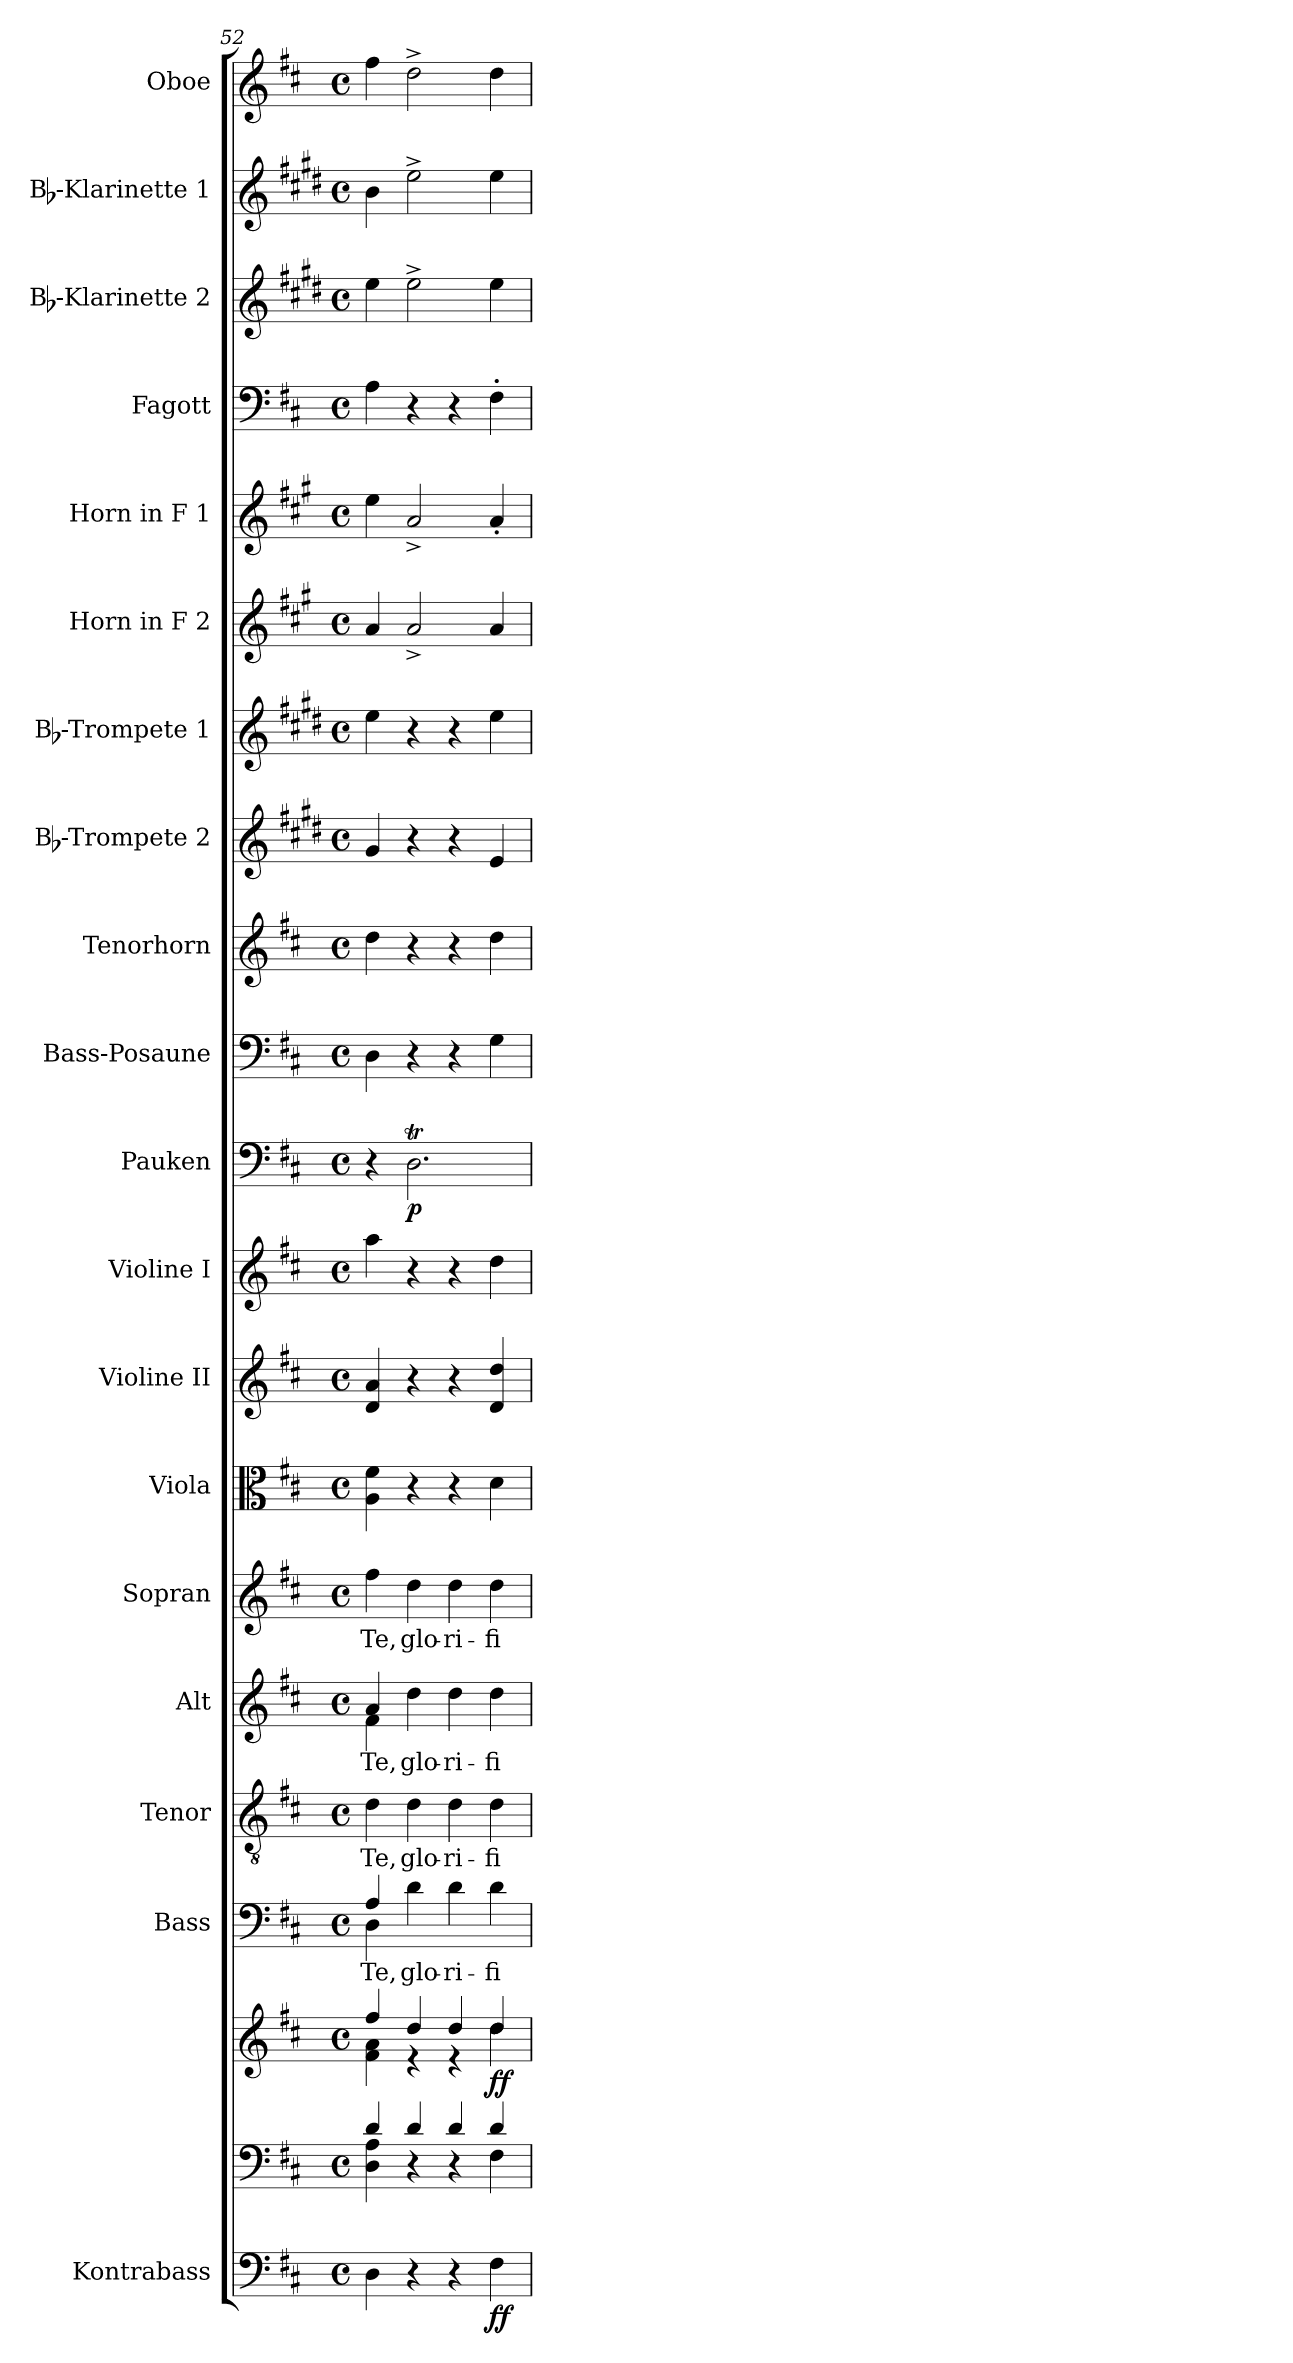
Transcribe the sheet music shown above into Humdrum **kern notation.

**kern	**dynam	**kern	**kern	**dynam	**kern	**text	**kern	**text	**kern	**text	**kern	**text	**kern	**kern	**kern	**kern	**dynam	**kern	**kern	**kern	**kern	**kern	**kern	**kern	**kern	**kern	**kern
*part20	*part20	*part19	*part19	*part19	*part18	*part18	*part17	*part17	*part16	*part16	*part15	*part15	*part14	*part13	*part12	*part11	*part11	*part10	*part9	*part8	*part7	*part6	*part5	*part4	*part3	*part2	*part1
*staff21	*staff21	*staff20	*staff19	*staff19/20	*staff18	*staff18	*staff17	*staff17	*staff16	*staff16	*staff15	*staff15	*staff14	*staff13	*staff12	*staff11	*staff11	*staff10	*staff9	*staff8	*staff7	*staff6	*staff5	*staff4	*staff3	*staff2	*staff1
*I"Kontrabass	*	*	*	*	*I"Bass	*	*I"Tenor	*	*I"Alt	*	*I"Sopran	*	*I"Viola	*I"Violine II	*I"Violine I	*I"Pauken	*	*I"Bass-Posaune	*I"Tenorhorn	*I"Bb-Trompete 2	*I"Bb-Trompete 1	*I"Horn in F 2	*I"Horn in F 1	*I"Fagott	*I"Bb-Klarinette 2	*I"Bb-Klarinette 1	*I"Oboe
*I'Kb.	*	*	*	*	*I'B.	*	*I'T.	*	*I'A.	*	*I'S.	*	*I'Vla.	*I'Vl. II	*I'Vl. I	*I'Pk.	*	*I'B. Pos.	*I'T. Hrn.	*I'Bb Trp. 2	*I'Bb Trp. 1	*	*	*I'Fg.	*I'Bb Kl. 2	*I'Bb Kl. 1	*I'Ob.
*clefF4	*	*clefF4	*clefG2	*	*clefF4	*	*clefGv2	*	*clefG2	*	*clefG2	*	*clefC3	*clefG2	*clefG2	*clefF4	*	*clefF4	*clefG2	*clefG2	*clefG2	*clefG2	*clefG2	*clefF4	*clefG2	*clefG2	*clefG2
*ITrd7c12	*	*	*	*	*	*	*	*	*	*	*	*	*	*	*	*	*	*	*ITrd8c14	*ITrd1c2	*ITrd1c2	*ITrd4c7	*ITrd4c7	*	*ITrd1c2	*ITrd1c2	*
*k[f#c#]	*	*k[f#c#]	*k[f#c#]	*	*k[f#c#]	*	*k[f#c#]	*	*k[f#c#]	*	*k[f#c#]	*	*k[f#c#]	*k[f#c#]	*k[f#c#]	*k[f#c#]	*	*k[f#c#]	*k[f#c#]	*k[f#c#]	*k[f#c#]	*k[f#c#]	*k[f#c#]	*k[f#c#]	*k[f#c#]	*k[f#c#]	*k[f#c#]
*D:	*	*D:	*D:	*	*D:	*	*D:	*	*D:	*	*D:	*	*D:	*D:	*D:	*D:	*	*D:	*D:	*D:	*D:	*D:	*D:	*D:	*D:	*D:	*D:
*M4/4	*	*M4/4	*M4/4	*	*M4/4	*	*M4/4	*	*M4/4	*	*M4/4	*	*M4/4	*M4/4	*M4/4	*M4/4	*	*M4/4	*M4/4	*M4/4	*M4/4	*M4/4	*M4/4	*M4/4	*M4/4	*M4/4	*M4/4
*met(c)	*	*met(c)	*met(c)	*	*met(c)	*	*met(c)	*	*met(c)	*	*met(c)	*	*met(c)	*met(c)	*met(c)	*met(c)	*	*met(c)	*met(c)	*met(c)	*met(c)	*met(c)	*met(c)	*met(c)	*met(c)	*met(c)	*met(c)
=52	=52	=52	=52	=52	=52	=52	=52	=52	=52	=52	=52	=52	=52	=52	=52	=52	=52	=52	=52	=52	=52	=52	=52	=52	=52	=52	=52
*	*	*^	*^	*	*	*	*	*	*	*	*	*	*	*	*	*	*	*	*	*	*	*	*	*	*	*	*
!	!	!	!	!	!	!	!	!LO:LY:b	!	!LO:LY:b	!	!LO:LY:b	!	!LO:LY:b	!	!	!	!	!	!	!	!	!	!	!	!	!	!	!
*	*	*	*	*	*	*	*^	*	*	*	*^	*	*	*	*	*	*	*	*	*	*	*	*	*	*	*	*	*	*
4DD\	.	4d/	4D\ 4A\	4ff#/	4f#\ 4a\	.	4A/	4D\	Te,	4d\	Te,	4a/	4f#\	Te,	4ff#\	Te,	4A\ 4f#\	4d/ 4a/	4aa\	4r	.	4D\	4d\	4f#/	4dd\	4d/	4a\	4A\	4dd\	4a\	4ff#\
!	!	!	!	!	!	!	!	!	!LO:LY:b	!	!LO:LY:b	!	!	!LO:LY:b	!	!LO:LY:b	!	!	!	!	!LO:DY:b	!	!	!	!	!	!	!	!	!	!
4r	.	4d/	4rC	4dd/	4re	.	4d\	2.ryy	glo-	4d\	glo-	4dd\	2.ryy	glo-	4dd\	glo-	4r	4r	4r	2.DT\	p	4r	4r	4r	4r	2d^</	2d^</	4r	2dd^>\	2dd^>\	2dd^>\
!	!	!	!	!	!	!	!	!	!LO:LY:b	!	!LO:LY:b	!	!	!LO:LY:b	!	!LO:LY:b	!	!	!	!	!	!	!	!	!	!	!	!	!	!	!
4r	.	4d/	4rC	4dd/	4re	.	4d\	.	-ri-	4d\	-ri-	4dd\	.	-ri-	4dd\	-ri-	4r	4r	4r	.	.	4r	4r	4r	4r	.	.	4r	.	.	.
!	!LO:DY:b	!	!	!	!	!LO:DY:b	!	!	!LO:LY:b	!	!LO:LY:b	!	!	!LO:LY:b	!	!LO:LY:b	!	!	!	!	!	!	!	!	!	!	!	!	!	!	!
4FF#\	ff	4d/	4F#\	4dd/	4dd\	ff	4d\	.	-fi-	4d\	-fi-	4dd\	.	-fi-	4dd\	-fi-	4d\	4d/ 4dd/	4dd\	.	.	4G\	4d\	4d/	4dd\	4d/	4d'</	4F#'>\	4dd\	4dd\	4dd\
*	*	*v	*v	*	*	*	*v	*v	*	*	*	*v	*v	*	*	*	*	*	*	*	*	*	*	*	*	*	*	*	*	*	*
*	*	*	*v	*v	*	*	*	*	*	*	*	*	*	*	*	*	*	*	*	*	*	*	*	*	*	*	*	*
=	=	=	=	=	=	=	=	=	=	=	=	=	=	=	=	=	=	=	=	=	=	=	=	=	=	=	=
*-	*-	*-	*-	*-	*-	*-	*-	*-	*-	*-	*-	*-	*-	*-	*-	*-	*-	*-	*-	*-	*-	*-	*-	*-	*-	*-	*-
